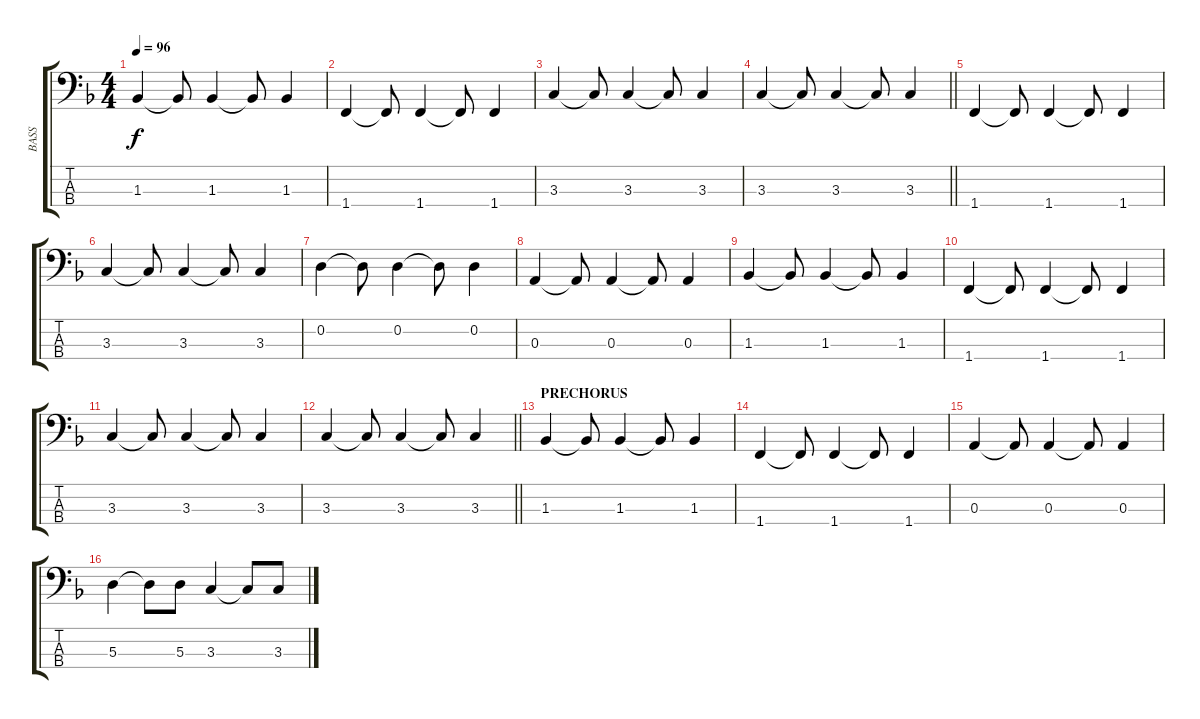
\track ("BASS" "BASS") {instrument acousticbass}
\staff {score tabs}
\tuning (G2 D2 A1 E1) {hide}
\ts (4 4)
\tempo 96
\clef f4
\ks f
1.3.4{dy f} 1.3{t}.8 1.3.4 1.3{t}.8 1.3.4 |
1.4.4 1.4{t}.8 1.4.4 1.4{t}.8 1.4.4 |
3.3.4 3.3{t}.8 3.3.4 3.3{t}.8 3.3.4 |
\barLineRight lightlight
3.3.4 3.3{t}.8 3.3.4 3.3{t}.8 3.3.4 |
\section ("" "")
1.4.4 1.4{t}.8 1.4.4 1.4{t}.8 1.4.4 |
3.3.4 3.3{t}.8 3.3.4 3.3{t}.8 3.3.4 |
0.2.4 0.2{t}.8 0.2.4 0.2{t}.8 0.2.4 |
0.3.4 0.3{t}.8 0.3.4 0.3{t}.8 0.3.4 |
1.3.4 1.3{t}.8 1.3.4 1.3{t}.8 1.3.4 |
1.4.4 1.4{t}.8 1.4.4 1.4{t}.8 1.4.4 |
3.3.4 3.3{t}.8 3.3.4 3.3{t}.8 3.3.4 |
\barLineRight lightlight
3.3.4 3.3{t}.8 3.3.4 3.3{t}.8 3.3.4 |
\section ("" "PRECHORUS")
1.3.4 1.3{t}.8 1.3.4 1.3{t}.8 1.3.4 |
1.4.4 1.4{t}.8 1.4.4 1.4{t}.8 1.4.4 |
0.3.4 0.3{t}.8 0.3.4 0.3{t}.8 0.3.4 |
5.3.4 5.3{t}.8 5.3.8 3.3.4 3.3{t}.8 3.3.8
